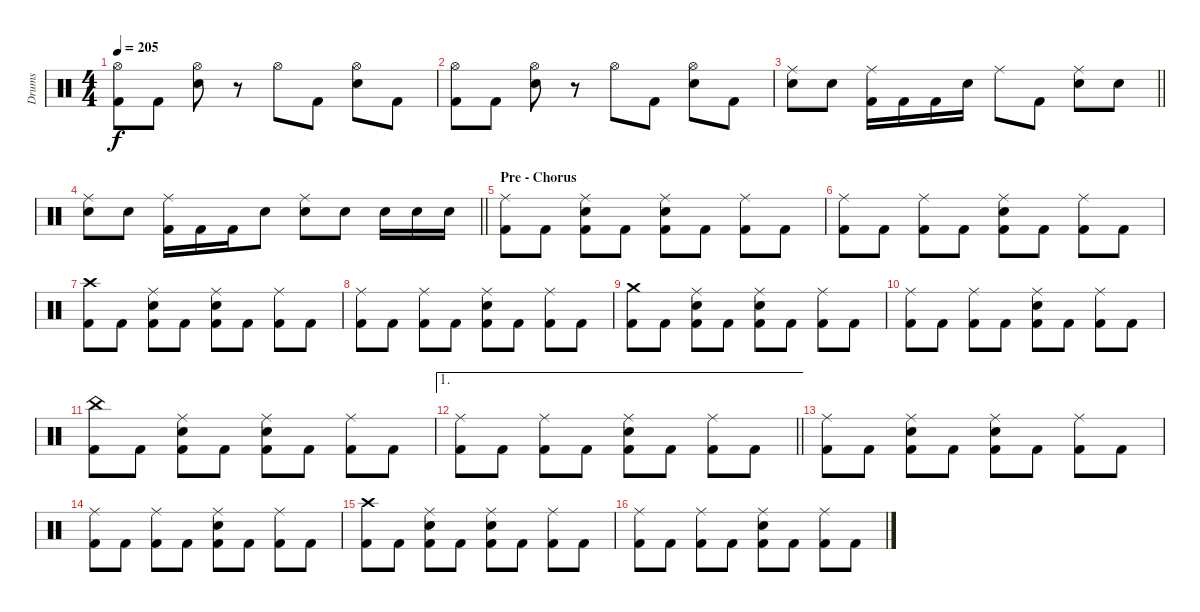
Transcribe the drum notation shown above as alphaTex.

\track ("Drums" "Drums") {instrument percussion}
\staff {score}
\articulation defaults
\ts (4 4)
\tempo 205
\clef neutral
\ks c
("Hi-Hat (open)" "Kick (hit) 2").8{dy f} "Kick (hit) 2".8 ("Hi-Hat (open)" "Electric Snare (hit)").8 r.8 "Hi-Hat (open)".8 "Kick (hit) 2".8 ("Hi-Hat (open)" "Electric Snare (hit)").8 "Kick (hit) 2".8 |
("Hi-Hat (open)" "Kick (hit) 2").8 "Kick (hit) 2".8 ("Hi-Hat (open)" "Electric Snare (hit)").8 r.8 "Hi-Hat (open)".8 "Kick (hit) 2".8 ("Hi-Hat (open)" "Electric Snare (hit)").8 "Kick (hit) 2".8 |
\barLineRight lightlight
("Ride (middle)" "Electric Snare (hit)").8 "Electric Snare (hit)".8 ("Ride (middle)" "Kick (hit) 2").16 "Kick (hit) 2".16 "Kick (hit) 2".16 "Electric Snare (hit)".16 "Ride (middle)".8 "Kick (hit) 2".8 ("Ride (middle)" "Electric Snare (hit)").8 "Electric Snare (hit)".8 |
\barLineRight lightlight
("Ride (middle)" "Electric Snare (hit)").8 "Electric Snare (hit)".8 ("Ride (middle)" "Kick (hit) 2").16 "Kick (hit) 2".16 "Kick (hit) 2".16 "Electric Snare (hit)".8 ("Ride (middle)" "Electric Snare (hit)").8 "Electric Snare (hit)".8 "Electric Snare (hit)".16 "Electric Snare (hit)".16 "Electric Snare (hit)".16 |
\section ("" "Pre - Chorus")
("Ride (middle)" "Kick (hit) 2").8 "Kick (hit) 2".8 ("Ride (middle)" "Electric Snare (hit)" "Kick (hit) 2").8 "Kick (hit) 2".8 ("Ride (middle)" "Electric Snare (hit)" "Kick (hit) 2").8 "Kick (hit) 2".8 ("Ride (middle)" "Kick (hit) 2").8 "Kick (hit) 2".8 |
("Ride (middle)" "Kick (hit) 2").8 "Kick (hit) 2".8 ("Ride (middle)" "Kick (hit) 2").8 "Kick (hit) 2".8 ("Ride (middle)" "Electric Snare (hit)" "Kick (hit) 2").8 "Kick (hit) 2".8 ("Ride (middle)" "Kick (hit) 2").8 "Kick (hit) 2".8 |
("Crash high (hit)" "Kick (hit) 2").8 "Kick (hit) 2".8 ("Ride (middle)" "Electric Snare (hit)" "Kick (hit) 2").8 "Kick (hit) 2".8 ("Ride (middle)" "Electric Snare (hit)" "Kick (hit) 2").8 "Kick (hit) 2".8 ("Ride (middle)" "Kick (hit) 2").8 "Kick (hit) 2".8 |
("Ride (middle)" "Kick (hit) 2").8 "Kick (hit) 2".8 ("Ride (middle)" "Kick (hit) 2").8 "Kick (hit) 2".8 ("Ride (middle)" "Electric Snare (hit)" "Kick (hit) 2").8 "Kick (hit) 2".8 ("Ride (middle)" "Kick (hit) 2").8 "Kick (hit) 2".8 |
("Crash medium (hit)" "Kick (hit) 2").8 "Kick (hit) 2".8 ("Ride (middle)" "Electric Snare (hit)" "Kick (hit) 2").8 "Kick (hit) 2".8 ("Ride (middle)" "Electric Snare (hit)" "Kick (hit) 2").8 "Kick (hit) 2".8 ("Ride (middle)" "Kick (hit) 2").8 "Kick (hit) 2".8 |
("Ride (middle)" "Kick (hit) 2").8 "Kick (hit) 2".8 ("Ride (middle)" "Kick (hit) 2").8 "Kick (hit) 2".8 ("Ride (middle)" "Electric Snare (hit)" "Kick (hit) 2").8 "Kick (hit) 2".8 ("Ride (middle)" "Kick (hit) 2").8 "Kick (hit) 2".8 |
("China (hit)" "Kick (hit) 2").8 "Kick (hit) 2".8 ("Ride (middle)" "Electric Snare (hit)" "Kick (hit) 2").8 "Kick (hit) 2".8 ("Ride (middle)" "Electric Snare (hit)" "Kick (hit) 2").8 "Kick (hit) 2".8 ("Ride (middle)" "Kick (hit) 2").8 "Kick (hit) 2".8 |
\ae 1
\barLineRight lightlight
("Ride (middle)" "Kick (hit) 2").8 "Kick (hit) 2".8 ("Ride (middle)" "Kick (hit) 2").8 "Kick (hit) 2".8 ("Ride (middle)" "Electric Snare (hit)" "Kick (hit) 2").8 "Kick (hit) 2".8 ("Ride (middle)" "Kick (hit) 2").8 "Kick (hit) 2".8 |
("Ride (middle)" "Kick (hit) 2").8 "Kick (hit) 2".8 ("Ride (middle)" "Electric Snare (hit)" "Kick (hit) 2").8 "Kick (hit) 2".8 ("Ride (middle)" "Electric Snare (hit)" "Kick (hit) 2").8 "Kick (hit) 2".8 ("Ride (middle)" "Kick (hit) 2").8 "Kick (hit) 2".8 |
("Ride (middle)" "Kick (hit) 2").8 "Kick (hit) 2".8 ("Ride (middle)" "Kick (hit) 2").8 "Kick (hit) 2".8 ("Ride (middle)" "Electric Snare (hit)" "Kick (hit) 2").8 "Kick (hit) 2".8 ("Ride (middle)" "Kick (hit) 2").8 "Kick (hit) 2".8 |
("Crash high (hit)" "Kick (hit) 2").8 "Kick (hit) 2".8 ("Ride (middle)" "Electric Snare (hit)" "Kick (hit) 2").8 "Kick (hit) 2".8 ("Ride (middle)" "Electric Snare (hit)" "Kick (hit) 2").8 "Kick (hit) 2".8 ("Ride (middle)" "Kick (hit) 2").8 "Kick (hit) 2".8 |
("Ride (middle)" "Kick (hit) 2").8 "Kick (hit) 2".8 ("Ride (middle)" "Kick (hit) 2").8 "Kick (hit) 2".8 ("Ride (middle)" "Electric Snare (hit)" "Kick (hit) 2").8 "Kick (hit) 2".8 ("Ride (middle)" "Kick (hit) 2").8 "Kick (hit) 2".8
